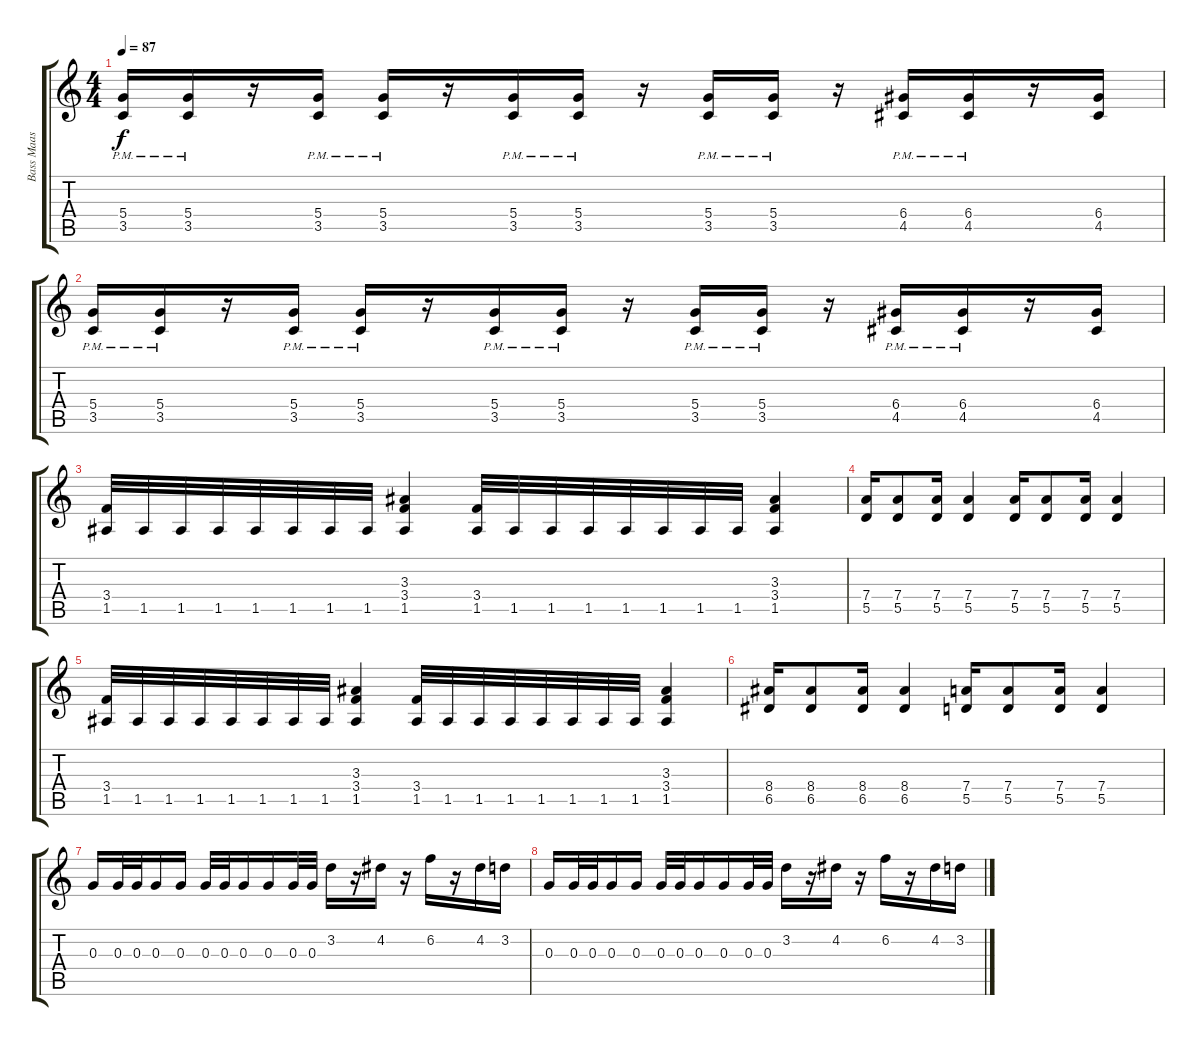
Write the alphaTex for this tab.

\track ("Bass Maas" "Bass Maas") {instrument overdrivenguitar}
\staff {score tabs}
\tuning (E4 B3 G3 D3 A2 E2) {hide}
\ts (4 4)
\tempo 87
\clef g2
\ks c
(5.4{pm} 3.5{pm}).16{dy f} (5.4{pm} 3.5{pm}).16 r.16 (5.4{pm} 3.5{pm}).16 (5.4{pm} 3.5{pm}).16 r.16 (5.4{pm} 3.5{pm}).16 (5.4{pm} 3.5{pm}).16 r.16 (5.4{pm} 3.5{pm}).16 (5.4{pm} 3.5{pm}).16 r.16 (6.4{pm} 4.5{pm}).16 (6.4{pm} 4.5{pm}).16 r.16 (6.4 4.5).16 |
(5.4{pm} 3.5{pm}).16 (5.4{pm} 3.5{pm}).16 r.16 (5.4{pm} 3.5{pm}).16 (5.4{pm} 3.5{pm}).16 r.16 (5.4{pm} 3.5{pm}).16 (5.4{pm} 3.5{pm}).16 r.16 (5.4{pm} 3.5{pm}).16 (5.4{pm} 3.5{pm}).16 r.16 (6.4{pm} 4.5{pm}).16 (6.4{pm} 4.5{pm}).16 r.16 (6.4 4.5).16 |
(3.4 1.5).32 1.5.32 1.5.32 1.5.32 1.5.32 1.5.32 1.5.32 1.5.32 (3.3 3.4 1.5).4 (3.4 1.5).32 1.5.32 1.5.32 1.5.32 1.5.32 1.5.32 1.5.32 1.5.32 (3.3 3.4 1.5).4 |
(7.4 5.5).16 (7.4 5.5).8 (7.4 5.5).16 (7.4 5.5).4 (7.4 5.5).16 (7.4 5.5).8 (7.4 5.5).16 (7.4 5.5).4 |
(3.4 1.5).32 1.5.32 1.5.32 1.5.32 1.5.32 1.5.32 1.5.32 1.5.32 (3.3 3.4 1.5).4 (3.4 1.5).32 1.5.32 1.5.32 1.5.32 1.5.32 1.5.32 1.5.32 1.5.32 (3.3 3.4 1.5).4 |
(8.4 6.5).16 (8.4 6.5).8 (8.4 6.5).16 (8.4 6.5).4 (7.4 5.5).16 (7.4 5.5).8 (7.4 5.5).16 (7.4 5.5).4 |
0.3.16 0.3.32 0.3.32 0.3.16 0.3.16 0.3.32 0.3.32 0.3.16 0.3.16 0.3.32 0.3.32 3.2.16 r.16 4.2.16 r.16 6.2.16 r.16 4.2.16 3.2.16 |
0.3.16 0.3.32 0.3.32 0.3.16 0.3.16 0.3.32 0.3.32 0.3.16 0.3.16 0.3.32 0.3.32 3.2.16 r.16 4.2.16 r.16 6.2.16 r.16 4.2.16 3.2.16
